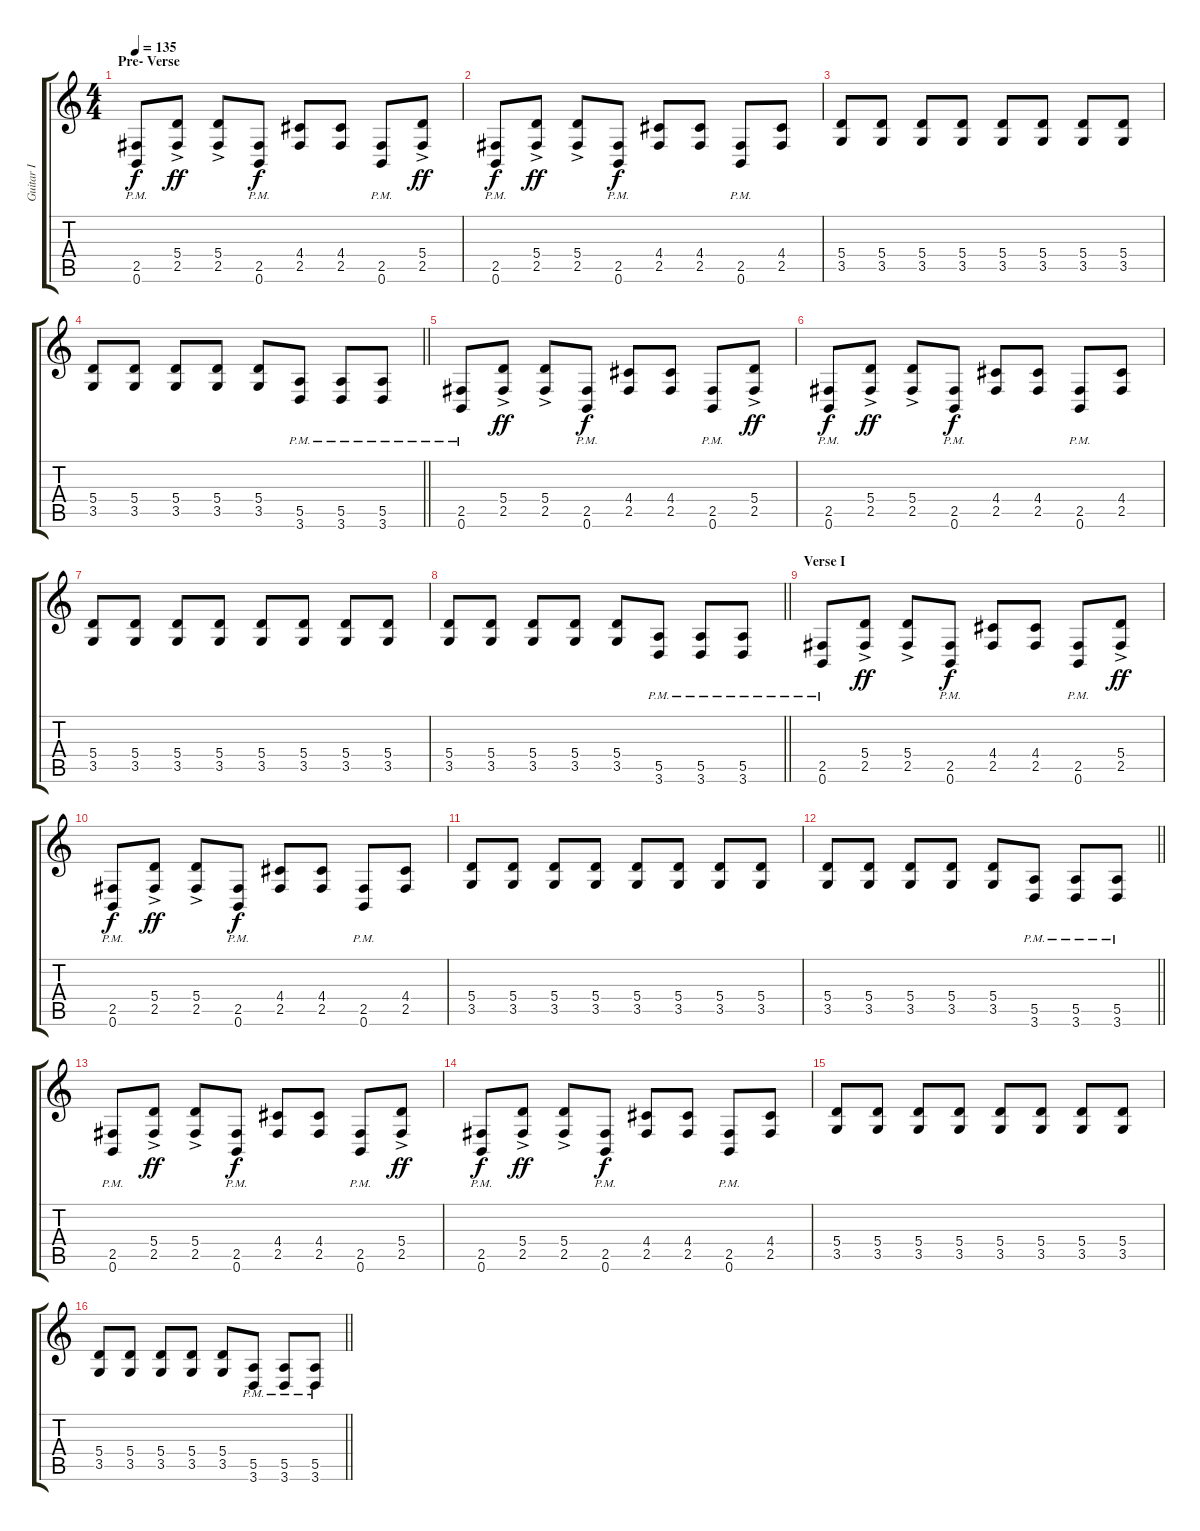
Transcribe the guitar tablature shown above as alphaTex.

\track ("Guitar I" "Guitar I") {instrument distortionguitar}
\staff {score tabs}
\tuning (B3 Gb3 D3 A2 E2 B1) {hide}
\ts (4 4)
\section ("" "Pre- Verse")
\tempo 135
\clef g2
\ks c
(2.5{pm} 0.6{pm}).8{dy f} (5.4{ac} 2.5).8{dy ff} (5.4{ac} 2.5).8 (2.5{pm} 0.6{pm}).8{dy f} (4.4 2.5).8 (4.4 2.5).8 (2.5{pm} 0.6{pm}).8 (5.4{ac} 2.5).8{dy ff} |
(2.5{pm} 0.6{pm}).8{dy f} (5.4{ac} 2.5).8{dy ff} (5.4{ac} 2.5).8 (2.5{pm} 0.6{pm}).8{dy f} (4.4 2.5).8 (4.4 2.5).8 (2.5{pm} 0.6{pm}).8 (4.4 2.5).8 |
(5.4 3.5).8 (5.4 3.5).8 (5.4 3.5).8 (5.4 3.5).8 (5.4 3.5).8 (5.4 3.5).8 (5.4 3.5).8 (5.4 3.5).8 |
\barLineRight lightlight
(5.4 3.5).8 (5.4 3.5).8 (5.4 3.5).8 (5.4 3.5).8 (5.4 3.5).8 (5.5{pm} 3.6{pm}).8 (5.5{pm} 3.6{pm}).8 (5.5{pm} 3.6{pm}).8 |
\section ("" "")
(2.5{pm} 0.6{pm}).8 (5.4{ac} 2.5).8{dy ff} (5.4{ac} 2.5).8 (2.5{pm} 0.6{pm}).8{dy f} (4.4 2.5).8 (4.4 2.5).8 (2.5{pm} 0.6{pm}).8 (5.4{ac} 2.5).8{dy ff} |
(2.5{pm} 0.6{pm}).8{dy f} (5.4{ac} 2.5).8{dy ff} (5.4{ac} 2.5).8 (2.5{pm} 0.6{pm}).8{dy f} (4.4 2.5).8 (4.4 2.5).8 (2.5{pm} 0.6{pm}).8 (4.4 2.5).8 |
(5.4 3.5).8 (5.4 3.5).8 (5.4 3.5).8 (5.4 3.5).8 (5.4 3.5).8 (5.4 3.5).8 (5.4 3.5).8 (5.4 3.5).8 |
\barLineRight lightlight
(5.4 3.5).8 (5.4 3.5).8 (5.4 3.5).8 (5.4 3.5).8 (5.4 3.5).8 (5.5{pm} 3.6{pm}).8 (5.5{pm} 3.6{pm}).8 (5.5{pm} 3.6{pm}).8 |
\section ("" "Verse I")
(2.5{pm} 0.6{pm}).8 (5.4{ac} 2.5).8{dy ff} (5.4{ac} 2.5).8 (2.5{pm} 0.6{pm}).8{dy f} (4.4 2.5).8 (4.4 2.5).8 (2.5{pm} 0.6{pm}).8 (5.4{ac} 2.5).8{dy ff} |
(2.5{pm} 0.6{pm}).8{dy f} (5.4{ac} 2.5).8{dy ff} (5.4{ac} 2.5).8 (2.5{pm} 0.6{pm}).8{dy f} (4.4 2.5).8 (4.4 2.5).8 (2.5{pm} 0.6{pm}).8 (4.4 2.5).8 |
(5.4 3.5).8 (5.4 3.5).8 (5.4 3.5).8 (5.4 3.5).8 (5.4 3.5).8 (5.4 3.5).8 (5.4 3.5).8 (5.4 3.5).8 |
\barLineRight lightlight
(5.4 3.5).8 (5.4 3.5).8 (5.4 3.5).8 (5.4 3.5).8 (5.4 3.5).8 (5.5{pm} 3.6{pm}).8 (5.5{pm} 3.6{pm}).8 (5.5{pm} 3.6{pm}).8 |
\section ("" "")
(2.5{pm} 0.6{pm}).8 (5.4{ac} 2.5).8{dy ff} (5.4{ac} 2.5).8 (2.5{pm} 0.6{pm}).8{dy f} (4.4 2.5).8 (4.4 2.5).8 (2.5{pm} 0.6{pm}).8 (5.4{ac} 2.5).8{dy ff} |
(2.5{pm} 0.6{pm}).8{dy f} (5.4{ac} 2.5).8{dy ff} (5.4{ac} 2.5).8 (2.5{pm} 0.6{pm}).8{dy f} (4.4 2.5).8 (4.4 2.5).8 (2.5{pm} 0.6{pm}).8 (4.4 2.5).8 |
(5.4 3.5).8 (5.4 3.5).8 (5.4 3.5).8 (5.4 3.5).8 (5.4 3.5).8 (5.4 3.5).8 (5.4 3.5).8 (5.4 3.5).8 |
\barLineRight lightlight
(5.4 3.5).8 (5.4 3.5).8 (5.4 3.5).8 (5.4 3.5).8 (5.4 3.5).8 (5.5{pm} 3.6{pm}).8 (5.5{pm} 3.6{pm}).8 (5.5{pm} 3.6{pm}).8
